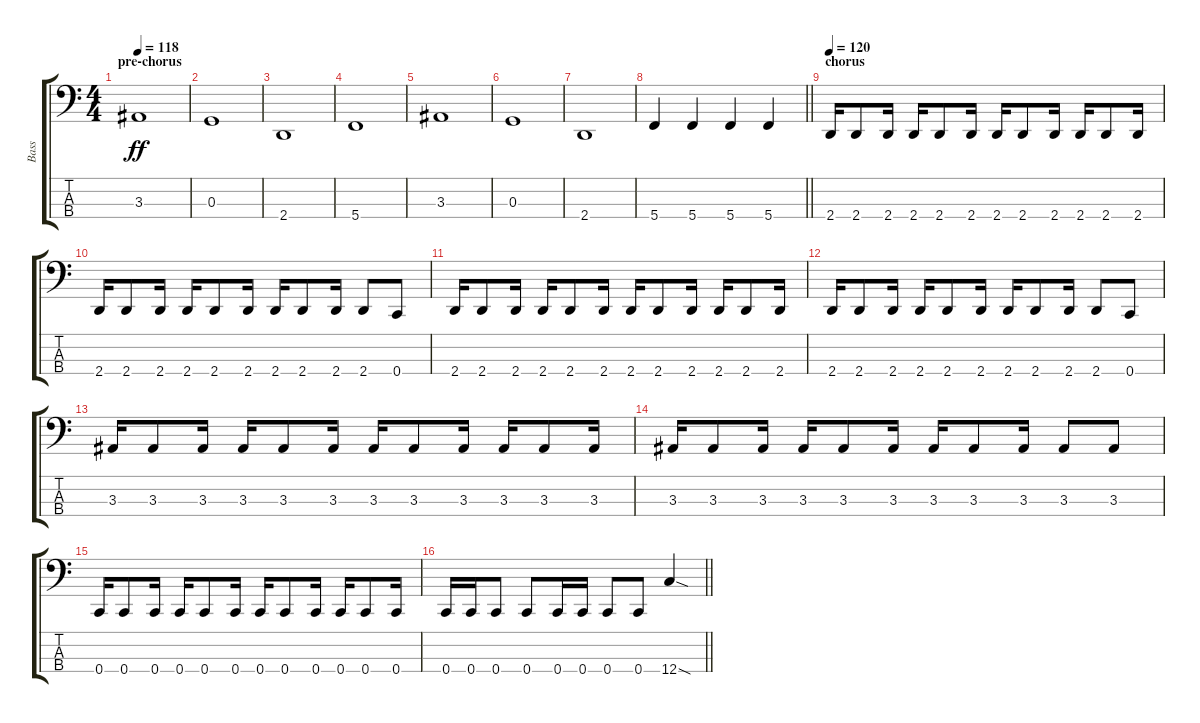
\track ("Bass" "Bass") {instrument electricbasspick}
\staff {score tabs}
\tuning (F2 C2 G1 C1) {hide}
\ts (4 4)
\section ("" "pre-chorus")
\tempo 118
\clef f4
\ks c
3.3.1{dy ff} |
0.3.1 |
2.4.1 |
5.4.1 |
3.3.1 |
0.3.1 |
2.4.1 |
\barLineRight lightlight
5.4.4 5.4.4 5.4.4 5.4.4 |
\section ("" "chorus")
\tempo 120
2.4.16 2.4.8 2.4.16 2.4.16 2.4.8 2.4.16 2.4.16 2.4.8 2.4.16 2.4.16 2.4.8 2.4.16 |
2.4.16 2.4.8 2.4.16 2.4.16 2.4.8 2.4.16 2.4.16 2.4.8 2.4.16 2.4.8 0.4.8 |
2.4.16 2.4.8 2.4.16 2.4.16 2.4.8 2.4.16 2.4.16 2.4.8 2.4.16 2.4.16 2.4.8 2.4.16 |
2.4.16 2.4.8 2.4.16 2.4.16 2.4.8 2.4.16 2.4.16 2.4.8 2.4.16 2.4.8 0.4.8 |
3.3.16 3.3.8 3.3.16 3.3.16 3.3.8 3.3.16 3.3.16 3.3.8 3.3.16 3.3.16 3.3.8 3.3.16 |
3.3.16 3.3.8 3.3.16 3.3.16 3.3.8 3.3.16 3.3.16 3.3.8 3.3.16 3.3.8 3.3.8 |
0.4.16 0.4.8 0.4.16 0.4.16 0.4.8 0.4.16 0.4.16 0.4.8 0.4.16 0.4.16 0.4.8 0.4.16 |
\barLineRight lightlight
0.4.16 0.4.16 0.4.8 0.4.8 0.4.16 0.4.16 0.4.8 0.4.8 12.4{sod}.4
